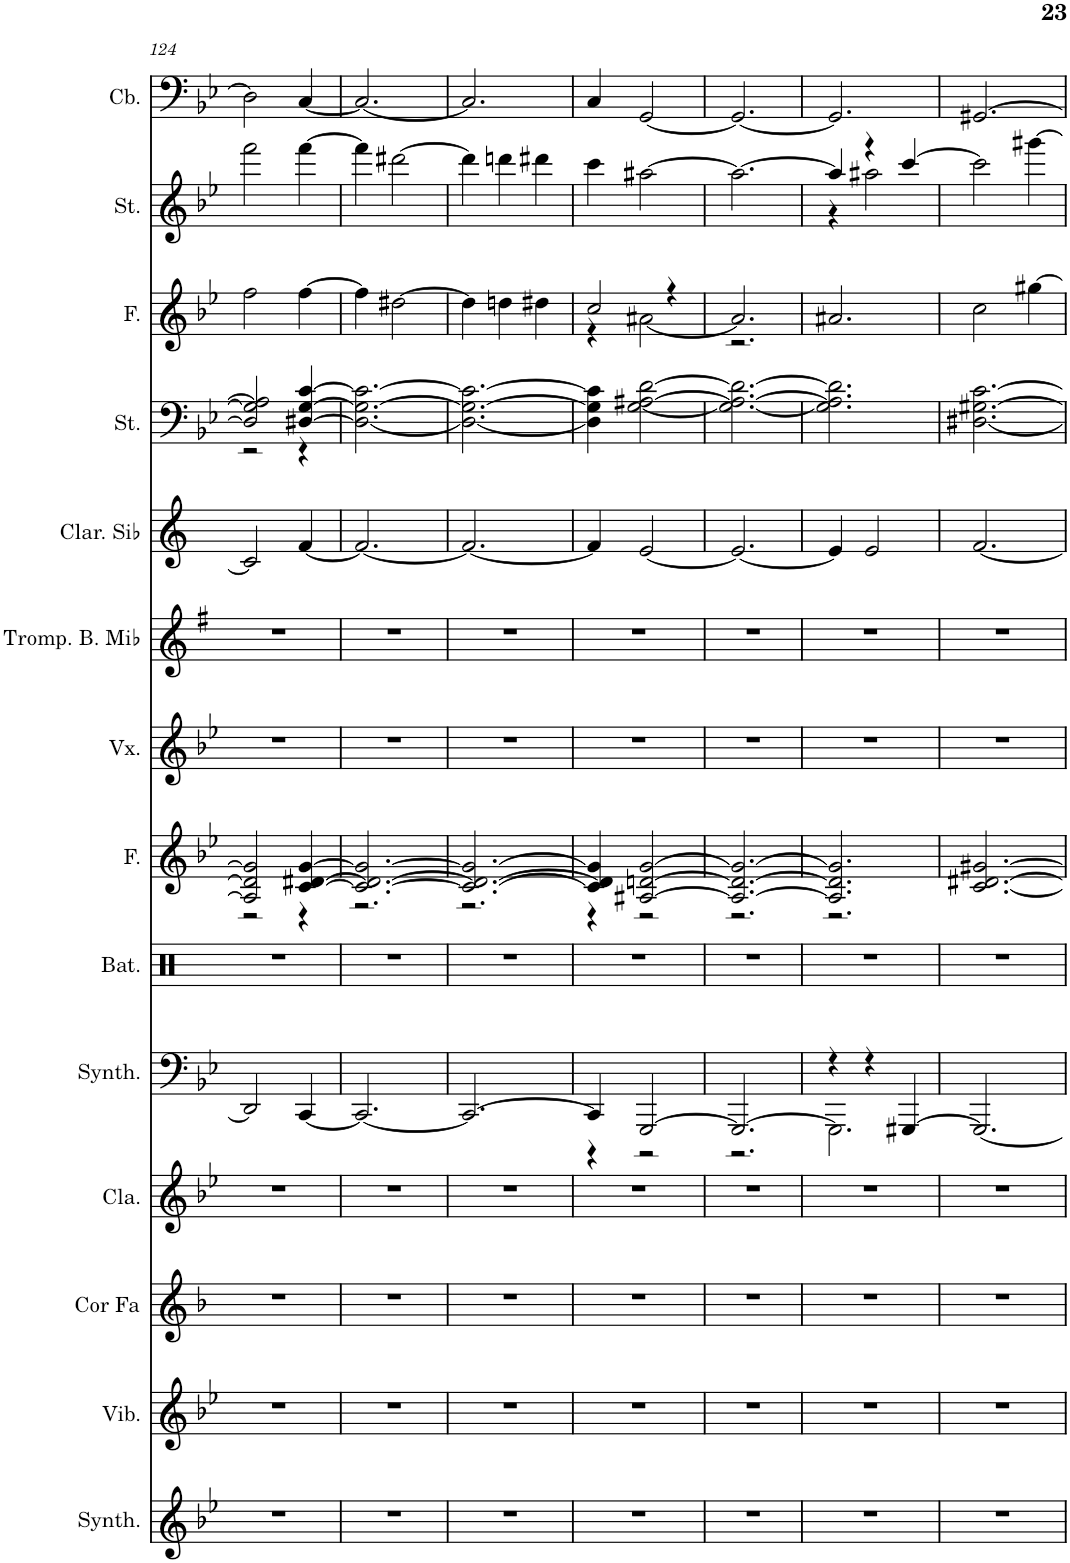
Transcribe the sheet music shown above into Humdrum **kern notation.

**kern	**kern	**kern	**kern	**kern	**kern	**kern	**kern	**kern	**kern	**kern	**kern	**kern	**kern
*part14	*part13	*part12	*part11	*part10	*part9	*part8	*part7	*part6	*part5	*part4	*part3	*part2	*part1
*staff14	*staff13	*staff12	*staff11	*staff10	*staff9	*staff8	*staff7	*staff6	*staff5	*staff4	*staff3	*staff2	*staff1
*I"Synthétiseur de cuivres, Synbras2	*I"Vibraphone, Vibes	*I"Cor en Fa, Fr.horn	*I"Clavecin, Harpsi	*I"Synthétiseur Pad, Warm pad	*I"Batterie, Orch.dr	*I"Femmes, Choir ah	*I"Voix, Syn vox	*I"Trompette Basse en Mib, Trumpet	*I"Clarinette en Sib	*I"Cordes, Slow str	*I"Femmes, Melody	*I"Cordes, Slow str	*I"Contrebasse, Acous.bs
*I'Synth.	*I'Vib.	*I'Cor Fa	*I'Cla.	*I'Synth.	*I'Bat.	*I'F.	*I'Vx.	*I'Tromp. B. Mib	*I'Clar. Sib	*I'St.	*I'F.	*I'St.	*I'Cb.
!!LO:PB:g=z
*clefG2	*clefG2	*clefG2	*clefG2	*clefF4	*clefX	*clefG2	*clefG2	*clefG2	*clefG2	*clefF4	*clefG2	*clefG2	*clefF4
*	*	*Trd4c7	*	*	*	*	*	*Trd5c9	*Trd1c2	*	*	*	*Trd7c12
*k[b-e-]	*k[b-e-]	*k[b-]	*k[b-e-]	*k[b-e-]	*k[]	*k[b-e-]	*k[b-e-]	*k[f#]	*k[]	*k[b-e-]	*k[b-e-]	*k[b-e-]	*k[b-e-]
*M3/4	*M3/4	*M3/4	*M3/4	*M3/4	*M3/4	*M3/4	*M3/4	*M3/4	*M3/4	*M3/4	*M3/4	*M3/4	*M3/4
=124	=124	=124	=124	=124	=124	=124	=124	=124	=124	=124	=124	=124	=124
*	*	*	*	*	*	*^	*	*	*	*^	*	*	*
2.r	2.r	2.r	2.r	2DD#/]	2.r	2A#/] 2d#/] 2g/]	2r	2.r	2.r	2c/]	2D#/] 2G/] 2A#/]	2r	2ff\	2fff\	2D\]
.	.	.	.	[4CC/	.	[4c/ [4d#X/ [4g/	4r	.	.	[4f/	[4D#X/ [4G/ [4c/	4r	[4ff\	[4fff\	[4C/
*	*	*	*	*	*	*	*	*	*	*	*v	*v	*	*	*
=125	=125	=125	=125	=125	=125	=125	=125	=125	=125	=125	=125	=125	=125	=125
2.r	2.r	2.r	2.r	2.CC/_	2.r	2.c/_ 2.d#/_ 2.g/_	2.r	2.r	2.r	2.f/_	2.D#\_ 2.G\_ 2.c\_	4ff\]	4fff\]	2.C/_
.	.	.	.	.	.	.	.	.	.	.	.	[2dd#X\	[2ddd#X\	.
=126	=126	=126	=126	=126	=126	=126	=126	=126	=126	=126	=126	=126	=126	=126
2.r	2.r	2.r	2.r	2.CC/_	2.r	2.c/_ 2.d#/_ 2.g/_	2.r	2.r	2.r	2.f/_	2.D#\_ 2.G\_ 2.c\_	4dd#\]	4ddd#\]	2.C/]
.	.	.	.	.	.	.	.	.	.	.	.	4ddn\	4dddn\	.
.	.	.	.	.	.	.	.	.	.	.	.	4dd#X\	4ddd#X\	.
=127	=127	=127	=127	=127	=127	=127	=127	=127	=127	=127	=127	=127	=127	=127
*	*	*	*	*^	*	*	*	*	*	*	*	*^	*	*
2.r	2.r	2.r	2.r	4CC/]	4r	2.r	4c/] 4d#/] 4g/]	4r	2.r	2.r	4f/]	4D#\] 4G\] 4c\]	2cc/	4r	4ccc\	4C/
.	.	.	.	[2GGG/	2r	.	[2A#X/ [2dn/ [2g/	2r	.	.	[2e/	[2G\ [2A#X\ [2d\	.	[2a#X\	[2aa#X\	[2GG/
.	.	.	.	.	.	.	.	.	.	.	.	.	4r	.	.	.
=128	=128	=128	=128	=128	=128	=128	=128	=128	=128	=128	=128	=128	=128	=128	=128	=128
2.r	2.r	2.r	2.r	2.GGG/_	2.r	2.r	2.A#/_ 2.d/_ 2.g/_	2.r	2.r	2.r	2.e/_	2.G\_ 2.A#\_ 2.d\_	2.a#/]	2.r	2.aa#\_	2.GG/_
*	*	*	*	*	*	*	*	*	*	*	*	*	*v	*v	*	*
=129	=129	=129	=129	=129	=129	=129	=129	=129	=129	=129	=129	=129	=129	=129	=129
*	*	*	*	*	*	*	*	*	*	*	*	*	*	*^	*
2.r	2.r	2.r	2.r	4r	2.GGG\]	2.r	2.A#/] 2.d/] 2.g/]	2.r	2.r	2.r	4e/]	2.G\] 2.A#\] 2.d\]	2.a#X/	4aa#/]	4r	2.GG/]
.	.	.	.	4r	.	.	.	.	.	.	2e/	.	.	4r	2aa#X\	.
.	.	.	.	[4GGG#X/	.	.	.	.	.	.	.	.	.	[4ccc/	.	.
*	*	*	*	*v	*v	*	*v	*v	*	*	*	*	*	*v	*v	*
=130	=130	=130	=130	=130	=130	=130	=130	=130	=130	=130	=130	=130	=130
2.r	2.r	2.r	2.r	2.GGG#/_	2.r	[2.c/ [2.d#X/ [2.g#X/	2.r	2.r	[2.f/	[2.D#X\ [2.G#X\ [2.c\	2cc\	2ccc\]	[2.GG#X/
.	.	.	.	.	.	.	.	.	.	.	[4gg#X\	[4ggg#X\	.
=	=	=	=	=	=	=	=	=	=	=	=	=	=
*-	*-	*-	*-	*-	*-	*-	*-	*-	*-	*-	*-	*-	*-
